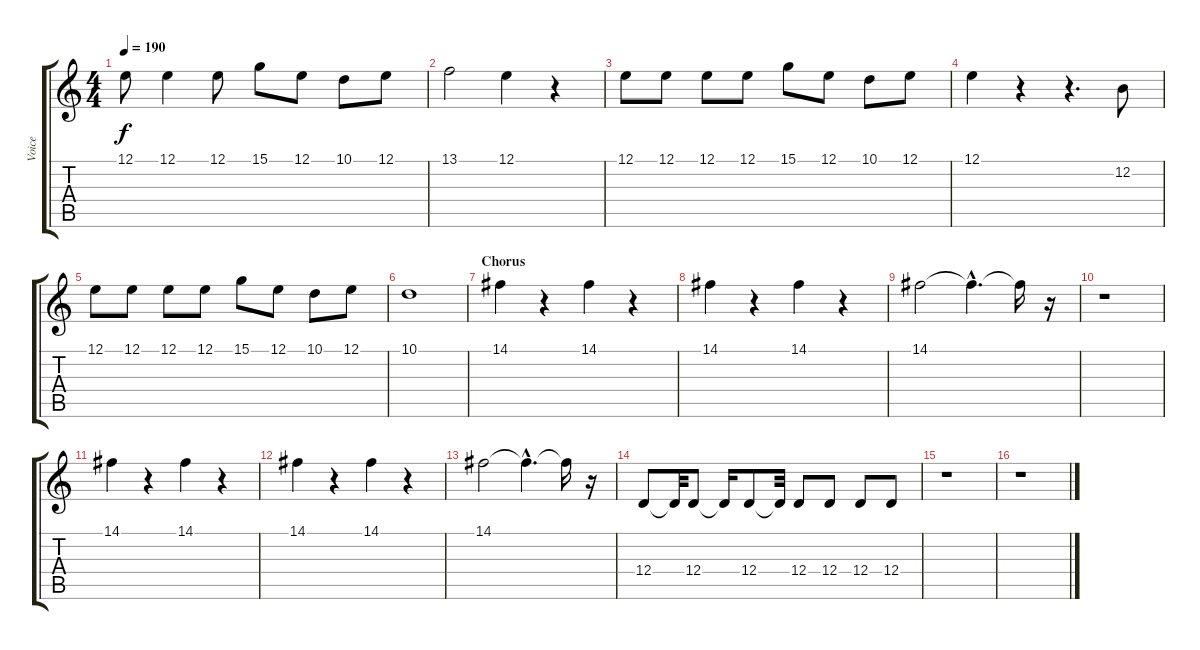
\track ("Voice" "Voice") {instrument choiraahs}
\staff {score tabs}
\tuning (E4 B3 G3 D3 A2 E2) {hide}
\ts (4 4)
\tempo 190
\clef g2
\ks c
12.1.8{dy f} 12.1.4 12.1.8 15.1.8 12.1.8 10.1.8 12.1.8 |
13.1.2 12.1.4 r.4 |
12.1.8 12.1.8 12.1.8 12.1.8 15.1.8 12.1.8 10.1.8 12.1.8 |
12.1.4 r.4 r.4{d} 12.2.8 |
12.1.8 12.1.8 12.1.8 12.1.8 15.1.8 12.1.8 10.1.8 12.1.8 |
10.1.1 |
\section ("" "Chorus")
14.1.4 r.4 14.1.4 r.4 |
14.1.4 r.4 14.1.4 r.4 |
14.1.2 14.1{hac t}.4{d} 14.1{t}.16 r.16 |
r.1 |
14.1.4 r.4 14.1.4 r.4 |
14.1.4 r.4 14.1.4 r.4 |
14.1.2 14.1{hac t}.4{d} 14.1{t}.16 r.16 |
12.4.8 12.4{t}.32 12.4.8 12.4{t}.16 12.4.8 12.4{t}.32 12.4.8 12.4.8 12.4.8 12.4.8 |
r.1 |
r.1
